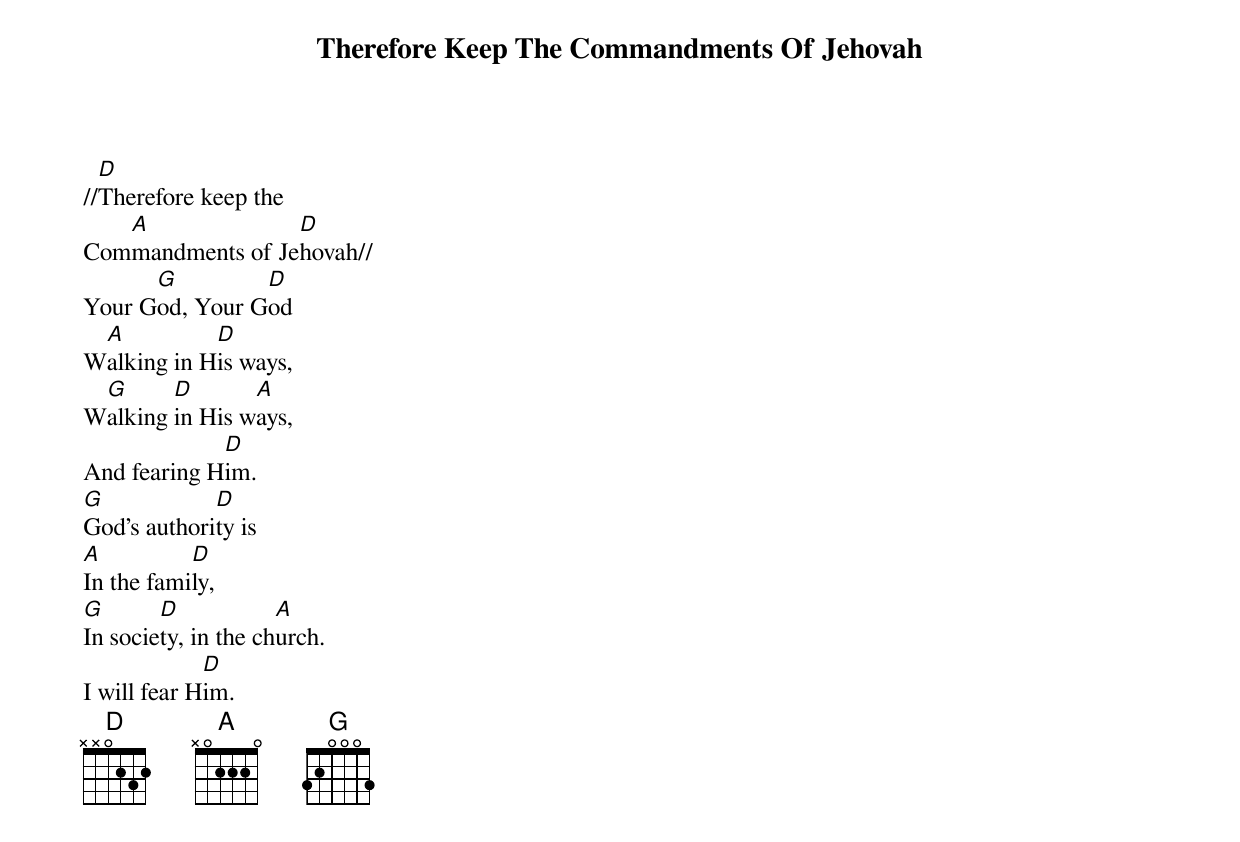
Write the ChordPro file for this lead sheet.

{title: Therefore Keep The Commandments Of Jehovah}


//[D]Therefore keep the
Com[A]mandments of Je[D]hovah//
Your G[G]od, Your G[D]od
W[A]alking in H[D]is ways,
W[G]alking [D]in His w[A]ays,
And fearing H[D]im.
[G]God's authori[D]ty is
[A]In the fami[D]ly,
[G]In socie[D]ty, in the ch[A]urch.
I will fear H[D]im.
